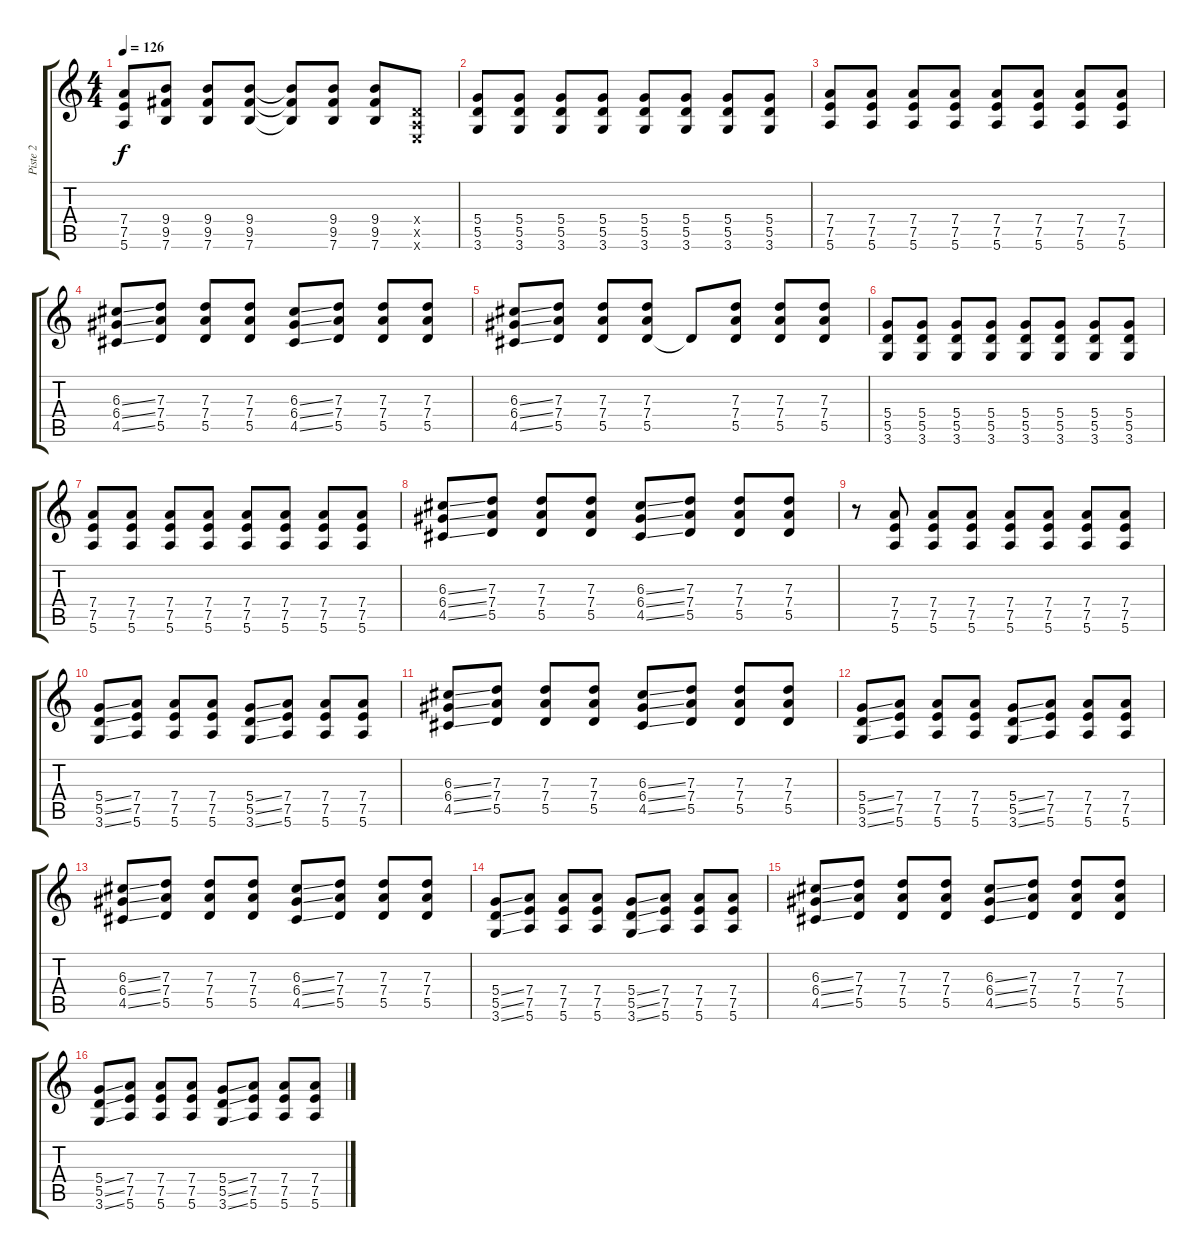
\track ("Piste 2" "Piste 2") {instrument distortionguitar}
\staff {score tabs}
\tuning (E4 B3 G3 D3 A2 E2) {hide}
\ts (4 4)
\tempo 126
\clef g2
\ks c
(7.4 7.5 5.6).8{dy f} (9.4 9.5 7.6).8 (9.4 9.5 7.6).8 (9.4 9.5 7.6).8 (9.4{t} 9.5{t} 7.6{t}).8 (9.4 9.5 7.6).8 (9.4 9.5 7.6).8 (0.4{x} 0.5{x} 0.6{x}).8 |
(5.4 5.5 3.6).8 (5.4 5.5 3.6).8 (5.4 5.5 3.6).8 (5.4 5.5 3.6).8 (5.4 5.5 3.6).8 (5.4 5.5 3.6).8 (5.4 5.5 3.6).8 (5.4 5.5 3.6).8 |
(7.4 7.5 5.6).8 (7.4 7.5 5.6).8 (7.4 7.5 5.6).8 (7.4 7.5 5.6).8 (7.4 7.5 5.6).8 (7.4 7.5 5.6).8 (7.4 7.5 5.6).8 (7.4 7.5 5.6).8 |
(6.3{ss} 6.4{ss} 4.5{ss}).8 (7.3 7.4 5.5).8 (7.3 7.4 5.5).8 (7.3 7.4 5.5).8 (6.3{ss} 6.4{ss} 4.5{ss}).8 (7.3 7.4 5.5).8 (7.3 7.4 5.5).8 (7.3 7.4 5.5).8 |
(6.3{ss} 6.4{ss} 4.5{ss}).8 (7.3 7.4 5.5).8 (7.3 7.4 5.5).8 (7.3 7.4 5.5).8 5.5{t}.8 (7.3 7.4 5.5).8 (7.3 7.4 5.5).8 (7.3 7.4 5.5).8 |
(5.4 5.5 3.6).8 (5.4 5.5 3.6).8 (5.4 5.5 3.6).8 (5.4 5.5 3.6).8 (5.4 5.5 3.6).8 (5.4 5.5 3.6).8 (5.4 5.5 3.6).8 (5.4 5.5 3.6).8 |
(7.4 7.5 5.6).8 (7.4 7.5 5.6).8 (7.4 7.5 5.6).8 (7.4 7.5 5.6).8 (7.4 7.5 5.6).8 (7.4 7.5 5.6).8 (7.4 7.5 5.6).8 (7.4 7.5 5.6).8 |
(6.3{ss} 6.4{ss} 4.5{ss}).8 (7.3 7.4 5.5).8 (7.3 7.4 5.5).8 (7.3 7.4 5.5).8 (6.3{ss} 6.4{ss} 4.5{ss}).8 (7.3 7.4 5.5).8 (7.3 7.4 5.5).8 (7.3 7.4 5.5).8 |
r.8 (7.4 7.5 5.6).8 (7.4 7.5 5.6).8 (7.4 7.5 5.6).8 (7.4 7.5 5.6).8 (7.4 7.5 5.6).8 (7.4 7.5 5.6).8 (7.4 7.5 5.6).8 |
(5.4{ss} 5.5{ss} 3.6{ss}).8 (7.4 7.5 5.6).8 (7.4 7.5 5.6).8 (7.4 7.5 5.6).8 (5.4{ss} 5.5{ss} 3.6{ss}).8 (7.4 7.5 5.6).8 (7.4 7.5 5.6).8 (7.4 7.5 5.6).8 |
(6.3{ss} 6.4{ss} 4.5{ss}).8 (7.3 7.4 5.5).8 (7.3 7.4 5.5).8 (7.3 7.4 5.5).8 (6.3{ss} 6.4{ss} 4.5{ss}).8 (7.3 7.4 5.5).8 (7.3 7.4 5.5).8 (7.3 7.4 5.5).8 |
(5.4{ss} 5.5{ss} 3.6{ss}).8 (7.4 7.5 5.6).8 (7.4 7.5 5.6).8 (7.4 7.5 5.6).8 (5.4{ss} 5.5{ss} 3.6{ss}).8 (7.4 7.5 5.6).8 (7.4 7.5 5.6).8 (7.4 7.5 5.6).8 |
(6.3{ss} 6.4{ss} 4.5{ss}).8 (7.3 7.4 5.5).8 (7.3 7.4 5.5).8 (7.3 7.4 5.5).8 (6.3{ss} 6.4{ss} 4.5{ss}).8 (7.3 7.4 5.5).8 (7.3 7.4 5.5).8 (7.3 7.4 5.5).8 |
(5.4{ss} 5.5{ss} 3.6{ss}).8 (7.4 7.5 5.6).8 (7.4 7.5 5.6).8 (7.4 7.5 5.6).8 (5.4{ss} 5.5{ss} 3.6{ss}).8 (7.4 7.5 5.6).8 (7.4 7.5 5.6).8 (7.4 7.5 5.6).8 |
(6.3{ss} 6.4{ss} 4.5{ss}).8 (7.3 7.4 5.5).8 (7.3 7.4 5.5).8 (7.3 7.4 5.5).8 (6.3{ss} 6.4{ss} 4.5{ss}).8 (7.3 7.4 5.5).8 (7.3 7.4 5.5).8 (7.3 7.4 5.5).8 |
(5.4{ss} 5.5{ss} 3.6{ss}).8 (7.4 7.5 5.6).8 (7.4 7.5 5.6).8 (7.4 7.5 5.6).8 (5.4{ss} 5.5{ss} 3.6{ss}).8 (7.4 7.5 5.6).8 (7.4 7.5 5.6).8 (7.4 7.5 5.6).8
